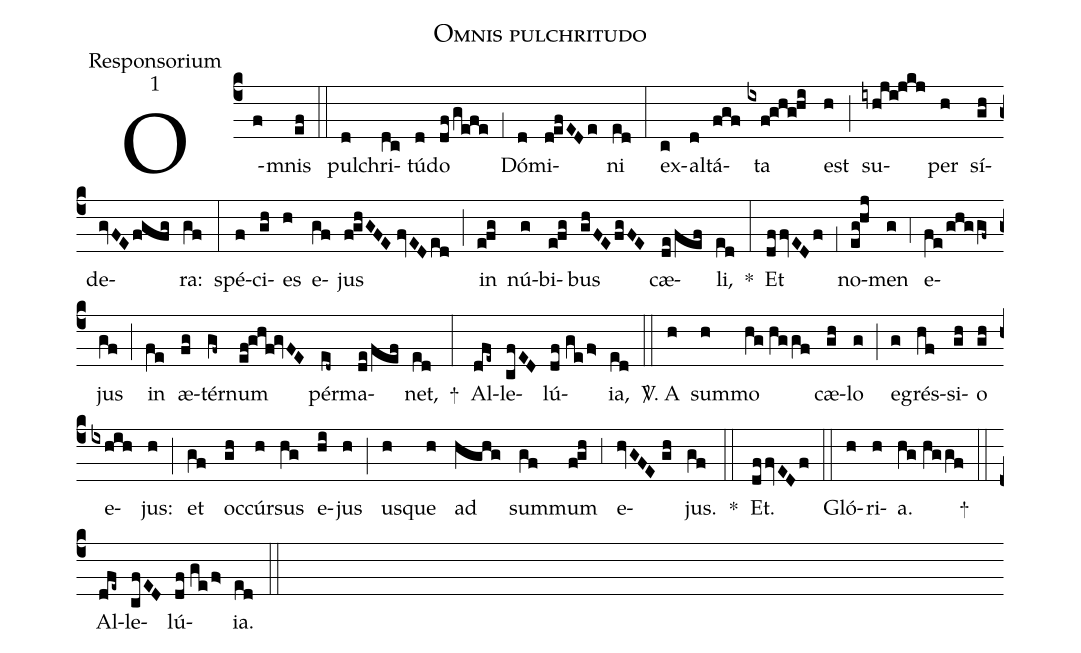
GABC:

name:Omnis pulchritudo;
office-part:Responsorium;
mode:1;
%%
(c4) O(f)mnis(ef) (::)
pul(d)chri(dc)tú(d)do(df/ge!f!e) (,1) Dó(d)mi(d!efEDe)ni(ed) (:)
ex(c)al(d)tá(fgf)ta(ixf!ghg!hi) est(h) (;) su(iyhji!jkj)per(h) sí(gh)de(gvFE/fgfg)ra:(gf) (:)
spé(f)ci(gh)es(h) e(gf)jus(f!ghGFE//fvEDed) (;) in(e!fg) nú(g)bi(e!fg)bus(ghFE/fgFE) cæ(de/fef)li,(ed) *(:) Et(dffvED/f) (,1) no(eg!hj)men(g) (,4) e(fe/ghggf~)jus(gf) (;) in(fe) æ(fg)tér(gf~)num(ef!ghf!gvFE) pér(ed~)ma(de/fef)net,(ed) +(:) Al(dfe~)le(cfED)lú(df//ge/f>)ia,(ed) (::)

<sp>V/</sp>. A(h) sum(h)mo(hg//hggf) cæ(gh)lo(g) (;) e(g)grés(hf)si(gh)o(gh) e(ixhih)jus:(h) (;) et(gf) oc(gh)cúr(h)sus(hg) e(hi)jus(h) (;) u(h)sque(h) ad(hghg) sum(gf)mum(f!gh) (,3) e(hvGFE//gh)jus.(gf) *(::) Et.(dffvEDf) (::)

Gló(h)ri(h)a.(hg//hggf) +(::) Al(dfe~)le(cfED)lú(df//ge/f>)ia.(ed) (::)
